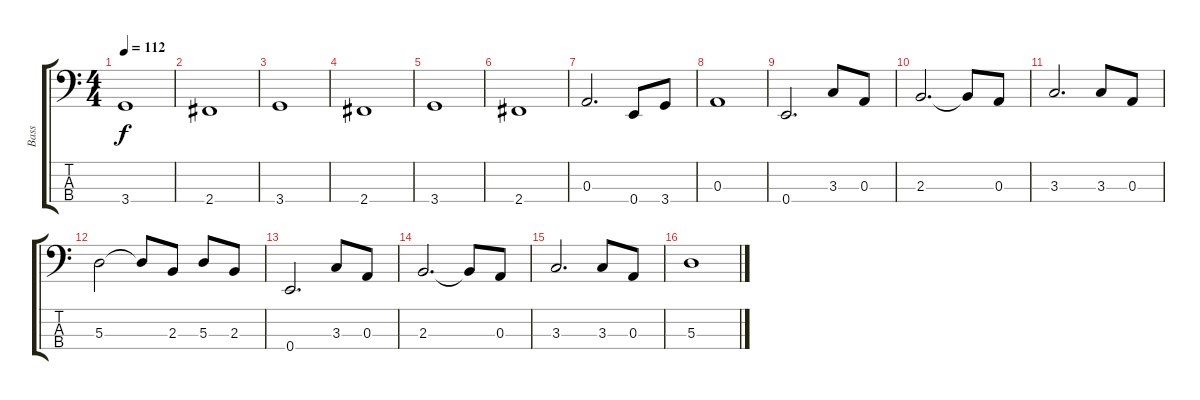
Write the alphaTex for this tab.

\track ("Bass" "Bass") {instrument electricbassfinger}
\staff {score tabs}
\tuning (G2 D2 A1 E1) {hide}
\ts (4 4)
\tempo 112
\clef f4
\ks c
3.4.1{dy f} |
2.4.1 |
3.4.1 |
2.4.1 |
3.4.1 |
2.4.1 |
0.3.2{d} 0.4.8 3.4.8 |
0.3.1 |
0.4.2{d} 3.3.8 0.3.8 |
2.3.2{d} 2.3{t}.8 0.3.8 |
3.3.2{d} 3.3.8 0.3.8 |
5.3.2 5.3{t}.8 2.3.8 5.3.8 2.3.8 |
0.4.2{d} 3.3.8 0.3.8 |
2.3.2{d} 2.3{t}.8 0.3.8 |
3.3.2{d} 3.3.8 0.3.8 |
5.3.1
